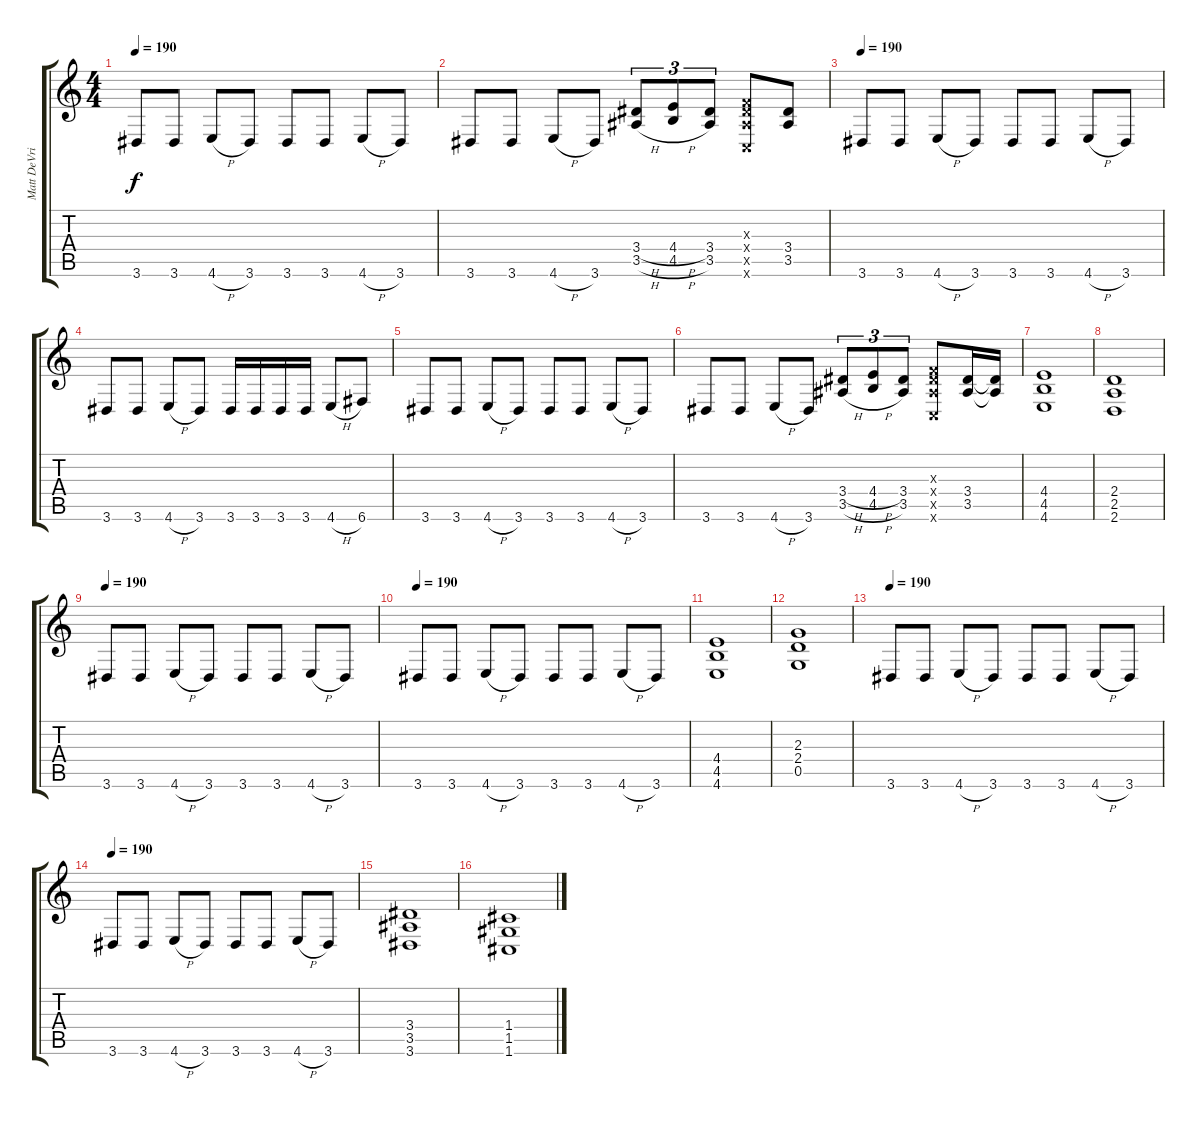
\track ("Matt DeVries" "Matt DeVri") {instrument distortionguitar}
\staff {score tabs}
\tuning (D4 A3 F3 C3 G2 C2) {hide}
\ts (4 4)
\tempo 190
\clef g2
\ks c
3.6.8{dy f} 3.6.8 4.6{h}.8 3.6.8 3.6.8 3.6.8 4.6{h}.8 3.6.8 |
3.6.8 3.6.8 4.6{h}.8 3.6.8 (3.4{h} 3.5{h}).8{tu (3 2)} (4.4{h} 4.5{h}).8{tu (3 2)} (3.4 3.5).8{tu (3 2)} (0.3{x} 3.4{x} 3.5{x} 0.6{x}).8 (3.4 3.5).8 |
\tempo 190
3.6.8 3.6.8 4.6{h}.8 3.6.8 3.6.8 3.6.8 4.6{h}.8 3.6.8 |
3.6.8 3.6.8 4.6{h}.8 3.6.8 3.6.16 3.6.16 3.6.16 3.6.16 4.6{h}.8 6.6.8 |
3.6.8 3.6.8 4.6{h}.8 3.6.8 3.6.8 3.6.8 4.6{h}.8 3.6.8 |
3.6.8 3.6.8 4.6{h}.8 3.6.8 (3.4{h} 3.5{h}).8{tu (3 2)} (4.4{h} 4.5{h}).8{tu (3 2)} (3.4 3.5).8{tu (3 2)} (0.3{x} 3.4{x} 3.5{x} 0.6{x}).8 (3.4 3.5).16 (3.4{t} 3.5{t}).16 |
(4.4 4.5 4.6).1 |
(2.4 2.5 2.6).1 |
\tempo 190
3.6.8 3.6.8 4.6{h}.8 3.6.8 3.6.8 3.6.8 4.6{h}.8 3.6.8 |
\tempo 190
3.6.8 3.6.8 4.6{h}.8 3.6.8 3.6.8 3.6.8 4.6{h}.8 3.6.8 |
(4.4 4.5 4.6).1 |
(2.3 2.4 0.5).1 |
\tempo 190
3.6.8 3.6.8 4.6{h}.8 3.6.8 3.6.8 3.6.8 4.6{h}.8 3.6.8 |
\tempo 190
3.6.8 3.6.8 4.6{h}.8 3.6.8 3.6.8 3.6.8 4.6{h}.8 3.6.8 |
(3.4 3.5 3.6).1 |
(1.4 1.5 1.6).1
